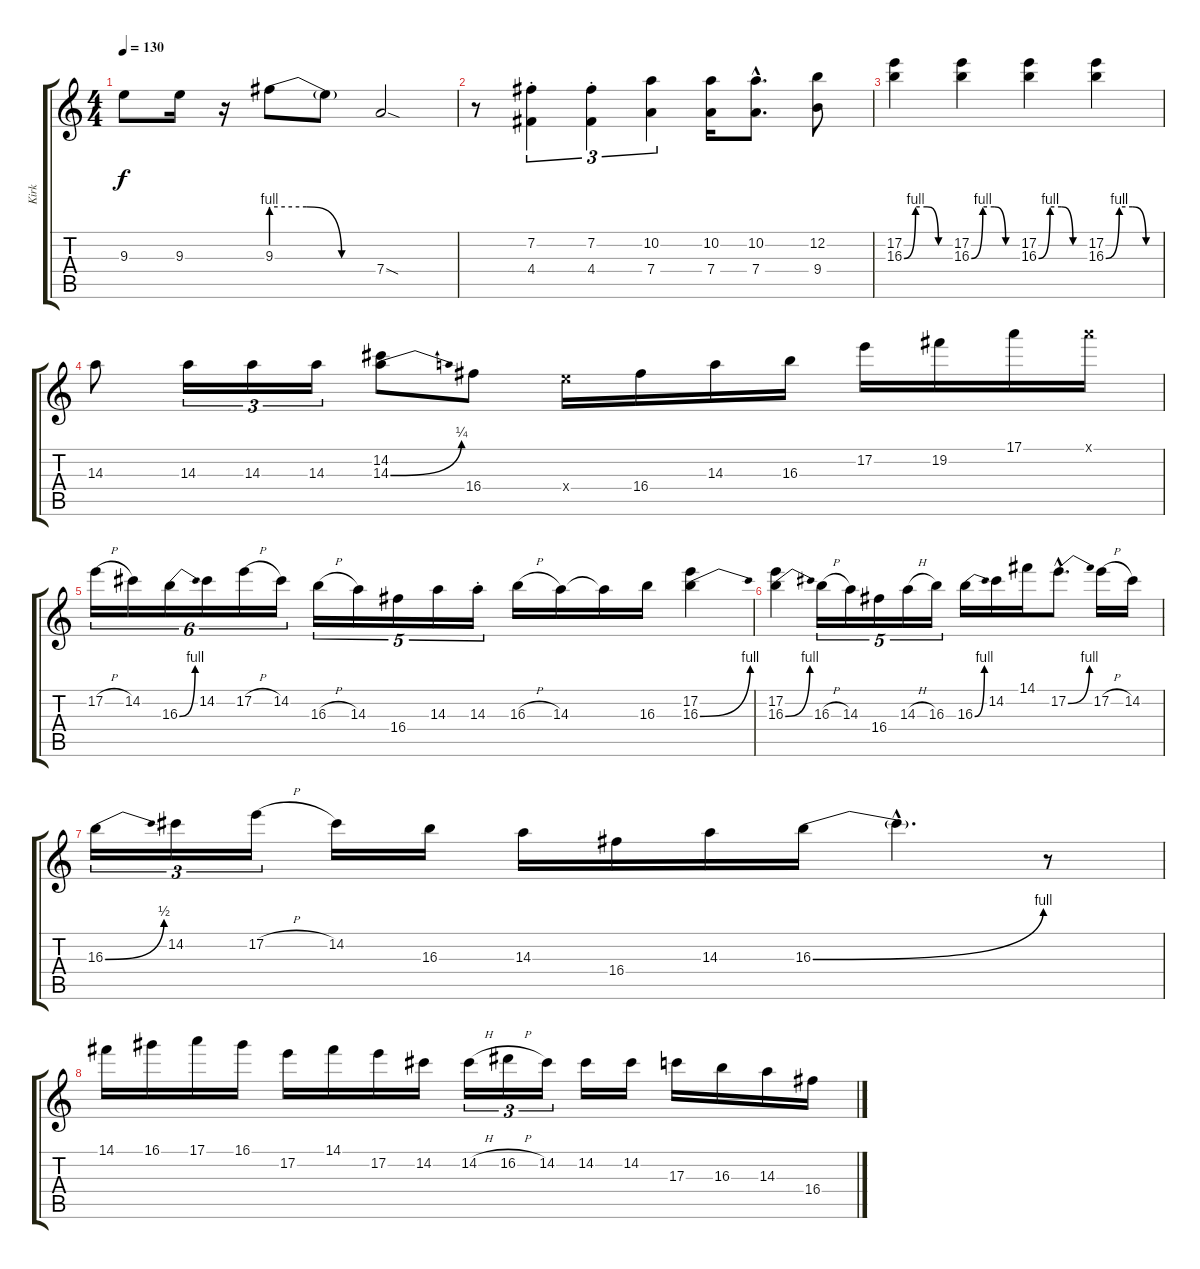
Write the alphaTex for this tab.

\track ("Kirk" "Kirk") {instrument distortionguitar}
\staff {score tabs}
\tuning (E4 B3 G3 D3 A2 E2) {hide}
\ts (4 4)
\tempo 130
\clef g2
\ks c
9.3{t}.8{dy f} 9.3.16 r.16 9.3{be (custom 0 4 20 4 40 0 60 0)}.8 9.3{t}.8 7.4{sod}.2 |
r.8 (7.2{st} 4.4{st}).4{tu (3 2)} (7.2{st} 4.4{st}).4{tu (3 2)} (10.2 7.4).4{tu (3 2)} (10.2 7.4).16 (10.2{hac} 7.4{hac}).8{d} (12.2 9.4).8 |
(17.2 16.3{be (custom 0 0 15 4 30 4 45 0 60 0)}).4 (17.2 16.3{be (custom 0 0 15 4 30 4 45 0 60 0)}).4 (17.2 16.3{be (custom 0 0 15 4 30 4 45 0 60 0)}).4 (17.2 16.3{be (custom 0 0 15 4 30 4 45 0 60 0)}).4 |
14.3.8 14.3.16{tu (3 2)} 14.3.16{tu (3 2)} 14.3.16{tu (3 2)} (14.2 14.3{be (bend 0 0 60 1)}).8 16.4.8 14.4{x}.16 16.4.16 14.3.16 16.3.16 17.2.16 19.2.16 17.1.16 17.1{x}.16 |
17.2{h}.16{tu (6 4)} 14.2.16{tu (6 4)} 16.3{be (bend 0 0 60 4)}.16{tu (6 4)} 14.2.16{tu (6 4)} 17.2{h}.16{tu (6 4)} 14.2.16{tu (6 4)} 16.3{h}.16{tu (5 4)} 14.3.16{tu (5 4)} 16.4.16{tu (5 4)} 14.3.16{tu (5 4)} 14.3{st}.16{tu (5 4)} 16.3{h}.16 14.3.16 14.3{t}.16 16.3.16 (17.2 16.3{be (bend 0 0 60 4)}).4 |
(17.2 16.3{be (bend 0 0 60 4)}).4 16.3{h}.16{tu (5 4)} 14.3.16{tu (5 4)} 16.4.16{tu (5 4)} 14.3{h}.16{tu (5 4)} 16.3.16{tu (5 4)} 16.3{be (bend 0 0 60 4)}.16 14.2.16 14.1.16 17.2{be (bend 0 0 60 4) hac}.8{d} 17.2{h}.16 14.2.16 |
16.3{be (bend 0 0 60 2)}.16{tu (3 2)} 14.2.16{tu (3 2)} 17.2{h}.16{tu (3 2)} 14.2.16 16.3.16 14.3.16 16.4.16 14.3.16 16.3{be (bend 0 0 60 4)}.16 16.3{hac t}.4{d} r.8 |
14.1.16 16.1.16 17.1.16 16.1.16 17.2.16 14.1.16 17.2.16 14.2.16 14.2{h}.16{tu (3 2)} 16.2{h}.16{tu (3 2)} 14.2.16{tu (3 2)} 14.2.16 14.2.16 17.3.16 16.3.16 14.3.16 16.4.16
